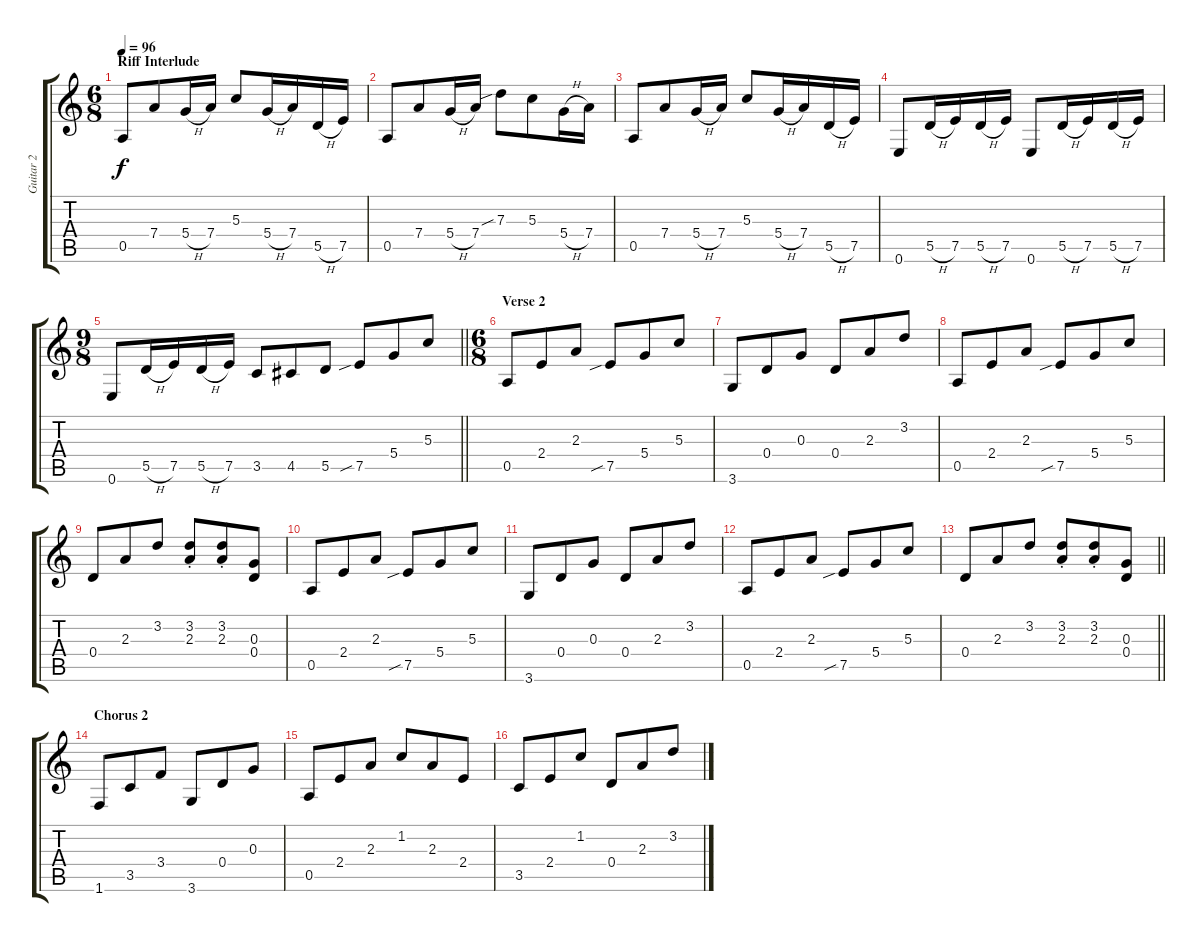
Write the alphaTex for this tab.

\track ("Guitar 2" "Guitar 2") {instrument overdrivenguitar}
\staff {score tabs}
\tuning (E4 B3 G3 D3 A2 E2) {hide}
\ts (6 8)
\section ("" "Riff Interlude")
\tempo 96
\clef g2
\ks c
0.5.8{dy f} 7.4.8 5.4{h}.16 7.4.16 5.3.8 5.4{h}.16 7.4.16 5.5{h}.16 7.5.16 |
0.5.8 7.4.8 5.4{h}.16 7.4.16 7.3{sib}.8 5.3.8 5.4{h}.16 7.4.16 |
0.5.8 7.4.8 5.4{h}.16 7.4.16 5.3.8 5.4{h}.16 7.4.16 5.5{h}.16 7.5.16 |
0.6.8 5.5{h}.16 7.5.16 5.5{h}.16 7.5.16 0.6.8 5.5{h}.16 7.5.16 5.5{h}.16 7.5.16 |
\ts (9 8)
\barLineRight lightlight
0.6.8 5.5{h}.16 7.5.16 5.5{h}.16 7.5.16 3.5.8 4.5.8 5.5.8 7.5{sib}.8 5.4.8 5.3.8 |
\ts (6 8)
\section ("" "Verse 2")
0.5.8 2.4.8 2.3.8 7.5{sib}.8 5.4.8 5.3.8 |
3.6.8 0.4.8 0.3.8 0.4.8 2.3.8 3.2.8 |
0.5.8 2.4.8 2.3.8 7.5{sib}.8 5.4.8 5.3.8 |
0.4.8 2.3.8 3.2.8 (3.2{st} 2.3{st}).8 (3.2{st} 2.3{st}).8 (0.3 0.4).8 |
0.5.8 2.4.8 2.3.8 7.5{sib}.8 5.4.8 5.3.8 |
3.6.8 0.4.8 0.3.8 0.4.8 2.3.8 3.2.8 |
0.5.8 2.4.8 2.3.8 7.5{sib}.8 5.4.8 5.3.8 |
\barLineRight lightlight
0.4.8 2.3.8 3.2.8 (3.2{st} 2.3{st}).8 (3.2{st} 2.3{st}).8 (0.3 0.4).8 |
\section ("" "Chorus 2")
1.6.8 3.5.8 3.4.8 3.6.8 0.4.8 0.3.8 |
0.5.8 2.4.8 2.3.8 1.2.8 2.3.8 2.4.8 |
3.5.8 2.4.8 1.2.8 0.4.8 2.3.8 3.2.8
